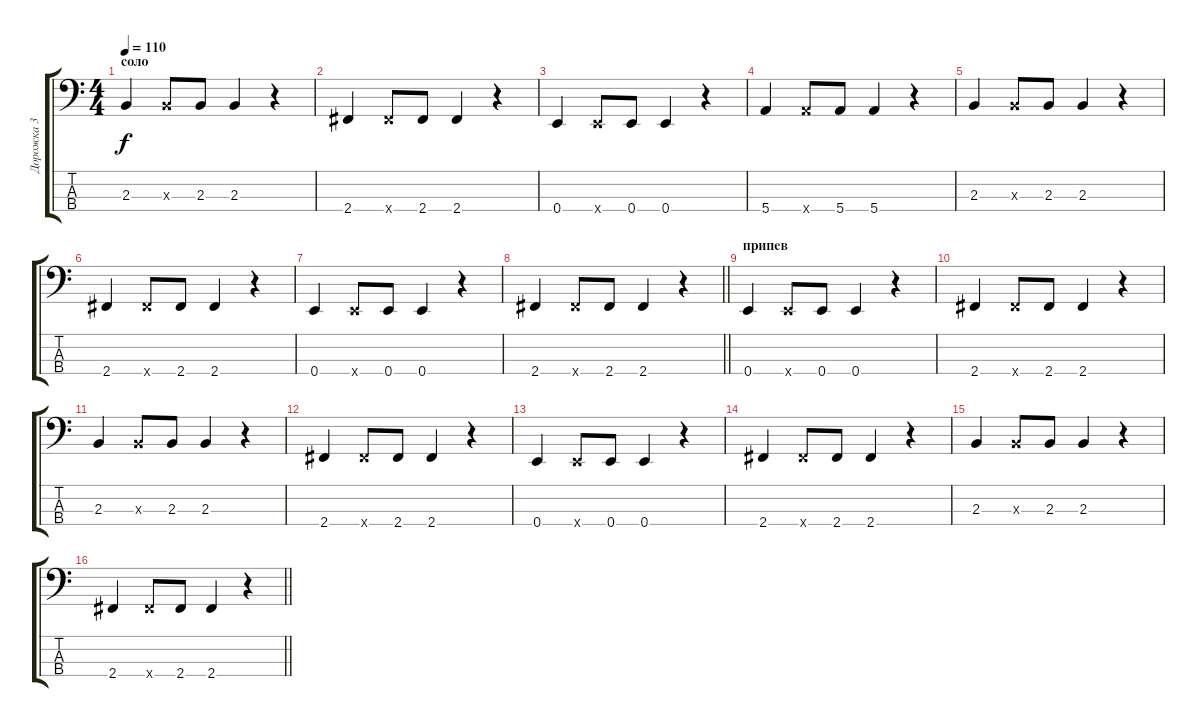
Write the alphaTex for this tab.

\track ("Дорожка 3" "Дорожка 3") {instrument electricbassfinger}
\staff {score tabs}
\tuning (G2 D2 A1 E1) {hide}
\ts (4 4)
\section ("" "соло")
\tempo 110
\clef f4
\ks c
2.3.4{dy f} 2.3{x}.8 2.3.8 2.3.4 r.4 |
2.4.4 2.4{x}.8 2.4.8 2.4.4 r.4 |
0.4.4 0.4{x}.8 0.4.8 0.4.4 r.4 |
5.4.4 5.4{x}.8 5.4.8 5.4.4 r.4 |
2.3.4 2.3{x}.8 2.3.8 2.3.4 r.4 |
2.4.4 2.4{x}.8 2.4.8 2.4.4 r.4 |
0.4.4 0.4{x}.8 0.4.8 0.4.4 r.4 |
\barLineRight lightlight
2.4.4 2.4{x}.8 2.4.8 2.4.4 r.4 |
\section ("" "припев")
0.4.4 0.4{x}.8 0.4.8 0.4.4 r.4 |
2.4.4 2.4{x}.8 2.4.8 2.4.4 r.4 |
2.3.4 2.3{x}.8 2.3.8 2.3.4 r.4 |
2.4.4 2.4{x}.8 2.4.8 2.4.4 r.4 |
0.4.4 0.4{x}.8 0.4.8 0.4.4 r.4 |
2.4.4 2.4{x}.8 2.4.8 2.4.4 r.4 |
2.3.4 2.3{x}.8 2.3.8 2.3.4 r.4 |
\barLineRight lightlight
2.4.4 2.4{x}.8 2.4.8 2.4.4 r.4
